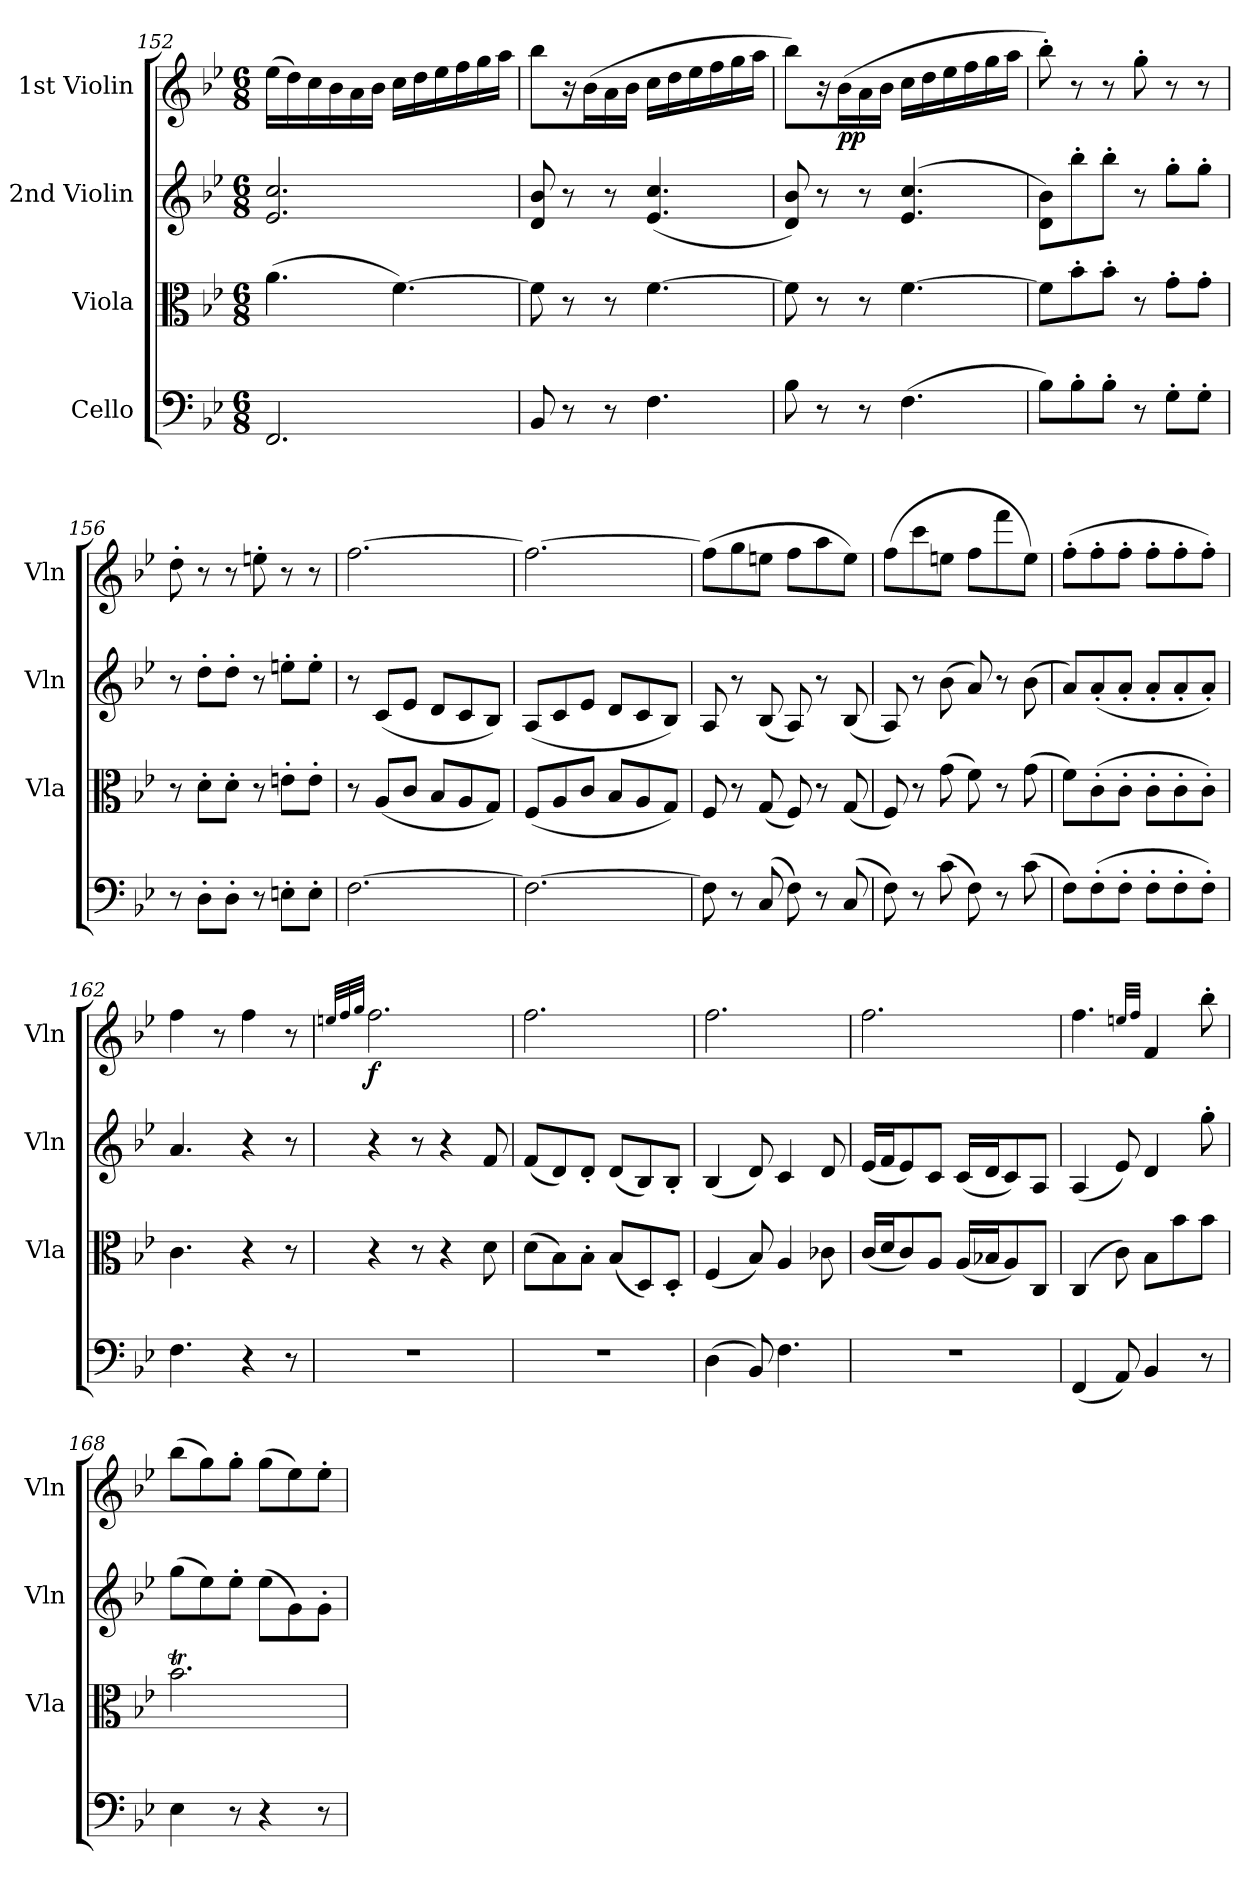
**kern	**kern	**kern	**kern	**dynam
*part4	*part3	*part2	*part1	*part1
*staff4	*staff3	*staff2	*staff1	*staff1
*I"Cello	*I"Viola	*I"2nd Violin	*I"1st Violin	*
*	*I'Vla	*I'Vln	*I'Vln	*
*clefF4	*clefC3	*clefG2	*clefG2	*
*k[b-e-]	*k[b-e-]	*k[b-e-]	*k[b-e-]	*
*B-:	*B-:	*B-:	*B-:	*
*M6/8	*M6/8	*M6/8	*M6/8	*
=152	=152	=152	=152	=152
2.FF	(4.a	2.e- 2.cc	(16ee-LL	.
.	.	.	16dd)	.
.	.	.	16cc	.
.	.	.	16b-	.
.	.	.	16a	.
.	.	.	16b-JJ	.
.	[4.f)	.	16ccLL	.
.	.	.	16dd	.
.	.	.	16ee-	.
.	.	.	16ff	.
.	.	.	16gg	.
.	.	.	16aaJJ	.
=153	=153	=153	=153	=153
8BB-	8f]	8d 8b-	8bb-L	.
8r	8r	8r	16r	.
.	.	.	(16b-L	.
8r	8r	8r	16a	.
.	.	.	16b-JJ	.
4.F	[4.f	(4.e- 4.cc	16ccLL	.
.	.	.	16dd	.
.	.	.	16ee-	.
.	.	.	16ff	.
.	.	.	16gg	.
.	.	.	16aaJJ	.
=154	=154	=154	=154	=154
8B-	8f]	8d 8b-)	8bb-L)	.
8r	8r	8r	16r	.
.	.	.	(16b-L	pp
8r	8r	8r	16a	.
.	.	.	16b-JJ	.
(4.F	[4.f	(4.e- 4.cc	16ccLL	.
.	.	.	16dd	.
.	.	.	16ee-	.
.	.	.	16ff	.
.	.	.	16gg	.
.	.	.	16aaJJ	.
=155	=155	=155	=155	=155
8B-L)	8fL]	8d 8b-L)	8bb-')	.
8B-'	8b-'	8bb-'	8r	.
8B-'J	8b-'J	8bb-'J	8r	.
8r	8r	8r	8gg'	.
8G'L	8g'L	8gg'L	8r	.
8G'J	8g'J	8gg'J	8r	.
=156	=156	=156	=156	=156
8r	8r	8r	8dd'	.
8D'L	8d'L	8dd'L	8r	.
8D'J	8d'J	8dd'J	8r	.
8r	8r	8r	8een'	.
8En'L	8en'L	8een'L	8r	.
8E'J	8e'J	8ee'J	8r	.
=157	=157	=157	=157	=157
[2.F	8r	8r	[2.ff	.
.	(8AL	(8cL	.	.
.	8cJ	8e-J	.	.
.	8B-L	8dL	.	.
.	8A	8c	.	.
.	8GJ)	8B-J)	.	.
=158	=158	=158	=158	=158
2.F_	(8FL	(8AL	2.ff_	.
.	8A	8c	.	.
.	8cJ	8e-J	.	.
.	8B-L	8dL	.	.
.	8A	8c	.	.
.	8GJ)	8B-J)	.	.
=159	=159	=159	=159	=159
8F]	8F	8A	(8ffL]	.
8r	8r	8r	8gg	.
(8C	(8G	(8B-	8eenJ	.
8F)	8F)	8A)	8ffL	.
8r	8r	8r	8aa	.
(8C	(8G	(8B-	8eeJ)	.
=160	=160	=160	=160	=160
8F)	8F)	8A)	(8ffL	.
8r	8r	8r	8ccc	.
(8c	(8g	(8b-	8eenJ	.
8F)	8f)	8a)	8ffL	.
8r	8r	8r	8fff	.
(8c	(8g	(8b-	8eeJ)	.
=161	=161	=161	=161	=161
8FL)	8fL)	8aL)	(8ff'L	.
(8F'	(8c'	(8a'	8ff'	.
8F'J	8c'J	8a'J	8ff'J	.
8F'L	8c'L	8a'L	8ff'L	.
8F'	8c'	8a'	8ff'	.
8F'J)	8c'J)	8a'J)	8ff'J)	.
=162	=162	=162	=162	=162
4.F	4.c	4.a	4ff	.
.	.	.	8r	.
4r	4r	4r	4ff	.
8r	8r	8r	8r	.
=163	=163	=163	=163	=163
.	.	.	32qqeen/LLL	.
.	.	.	32qqff/	.
.	.	.	32qqgg/JJJ	.
2.r	4r	4r	2.ff	f
.	8r	8r	.	.
.	4r	4r	.	.
.	8d	8f	.	.
=164	=164	=164	=164	=164
2.r	(8dL	(8fL	2.ff	.
.	8B-)	8d)	.	.
.	8B-'J	8d'J	.	.
.	(8B-L	(8dL	.	.
.	8D)	8B-)	.	.
.	8D'J	8B-'J	.	.
=165	=165	=165	=165	=165
(4D	(4F	(4B-	2.ff	.
8BB-)	8B-)	8d)	.	.
4.F	4A	4c	.	.
.	8c-X	8d	.	.
=166	=166	=166	=166	=166
2.r	(16cLL	(16e-LL	2.ff	.
.	16dJ	16fJ	.	.
.	8c)	8e-)	.	.
.	8AJ	8cJ	.	.
.	(16ALL	(16cLL	.	.
.	16B-XJ	16dJ	.	.
.	8A)	8c)	.	.
.	8CJ	8AJ	.	.
=167	=167	=167	=167	=167
(4FF	(4C	(4A	4.ff	.
8AA)	8c)	8e-)	.	.
.	.	.	32qqeen/LLL	.
.	.	.	32qqff/JJJ	.
4BB-	8B-L	4d	4f	.
.	8b-	.	.	.
8r	8b-J	8gg'	8bb-'	.
=168	=168	=168	=168	=168
4E-	2.b-T	(8ggL	(8bb-L	.
.	.	8ee-)	8gg)	.
8r	.	8ee-'J	8gg'J	.
4r	.	(8ee-L	(8ggL	.
.	.	8g)	8ee-)	.
8r	.	8g'J	8ee-'J	.
=	=	=	=	=
*-	*-	*-	*-	*-
